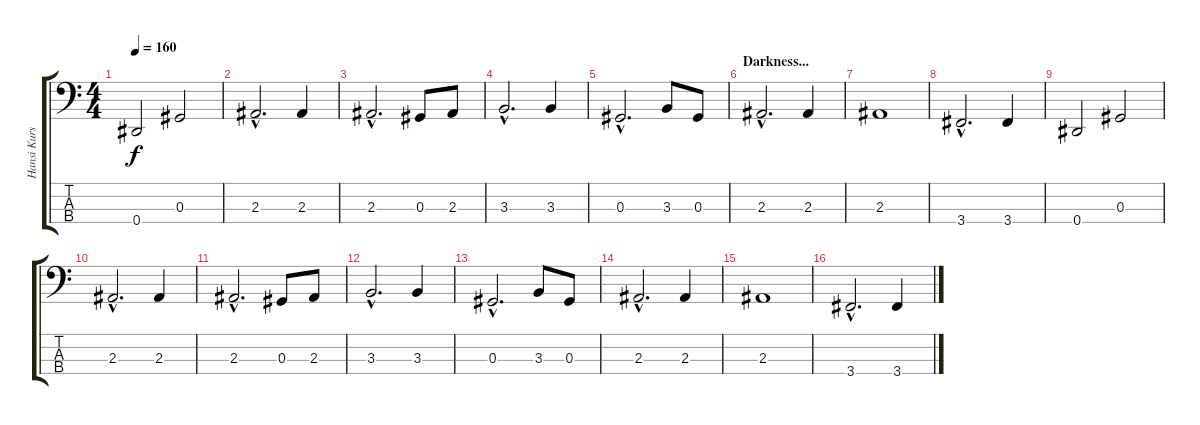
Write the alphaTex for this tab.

\track ("Hansi Kursh (Bass)" "Hansi Kurs") {instrument electricbasspick}
\staff {score tabs}
\tuning (Gb2 Db2 Ab1 Eb1) {hide}
\ts (4 4)
\tempo 160
\clef f4
\ks c
0.4.2{dy f} 0.3.2 |
2.3{hac}.2{d} 2.3.4 |
2.3{hac}.2{d} 0.3.8 2.3.8 |
3.3{hac}.2{d} 3.3.4 |
0.3{hac}.2{d} 3.3.8 0.3.8 |
\section ("" "Darkness...")
2.3{hac}.2{d} 2.3.4 |
2.3.1 |
3.4{hac}.2{d} 3.4.4 |
0.4.2 0.3.2 |
2.3{hac}.2{d} 2.3.4 |
2.3{hac}.2{d} 0.3.8 2.3.8 |
3.3{hac}.2{d} 3.3.4 |
0.3{hac}.2{d} 3.3.8 0.3.8 |
2.3{hac}.2{d} 2.3.4 |
2.3.1 |
3.4{hac}.2{d} 3.4.4
